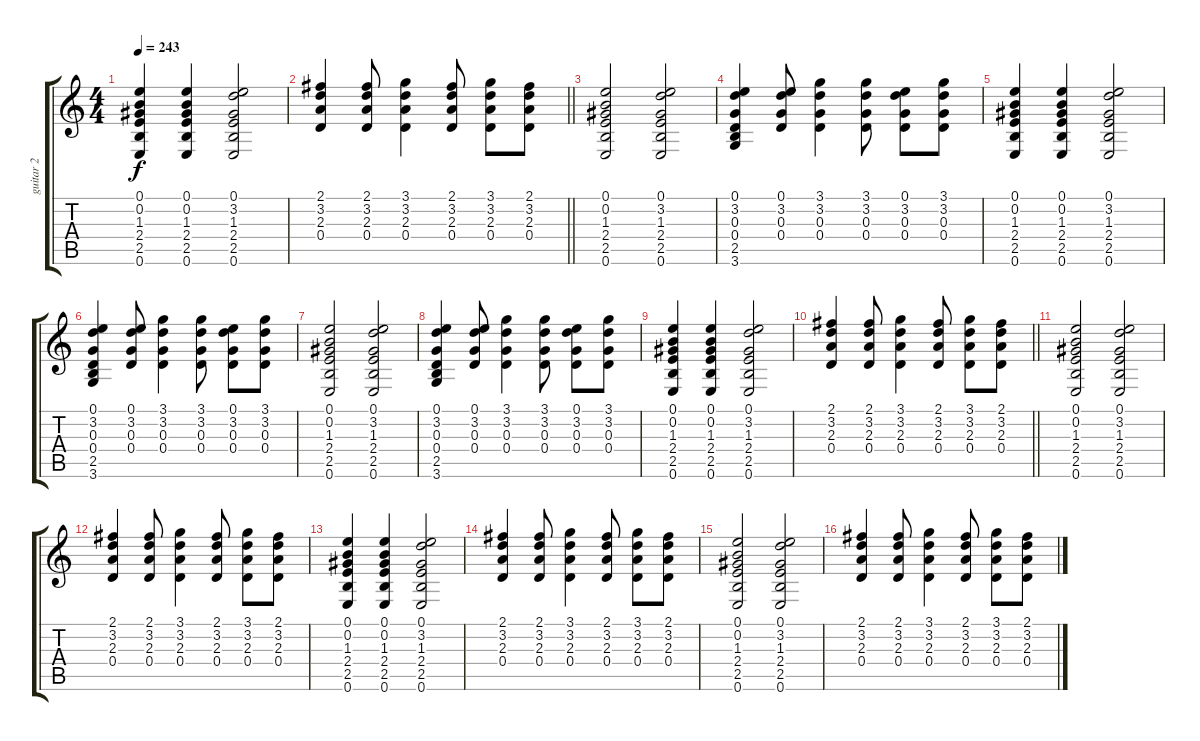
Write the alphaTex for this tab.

\track ("guitar 2" "guitar 2") {instrument electricguitarclean}
\staff {score tabs}
\tuning (E4 B3 G3 D3 A2 E2) {hide}
\ts (4 4)
\tempo 243
\clef g2
\ks c
(0.1 0.2 1.3 2.4 2.5 0.6).4{dy f} (0.1 0.2 1.3 2.4 2.5 0.6).4 (0.1 3.2 1.3 2.4 2.5 0.6).2 |
\barLineRight lightlight
(2.1 3.2 2.3 0.4).4 (2.1 3.2 2.3 0.4).8 (3.1 3.2 2.3 0.4).4 (2.1 3.2 2.3 0.4).8 (3.1 3.2 2.3 0.4).8 (2.1 3.2 2.3 0.4).8 |
(0.1 0.2 1.3 2.4 2.5 0.6).2 (0.1 3.2 1.3 2.4 2.5 0.6).2 |
(0.1 3.2 0.3 0.4 2.5 3.6).4 (0.1 3.2 0.3 0.4).8 (3.1 3.2 0.3 0.4).4 (3.1 3.2 0.3 0.4).8 (0.1 3.2 0.3 0.4).8 (3.1 3.2 0.3 0.4).8 |
(0.1 0.2 1.3 2.4 2.5 0.6).4 (0.1 0.2 1.3 2.4 2.5 0.6).4 (0.1 3.2 1.3 2.4 2.5 0.6).2 |
(0.1 3.2 0.3 0.4 2.5 3.6).4 (0.1 3.2 0.3 0.4).8 (3.1 3.2 0.3 0.4).4 (3.1 3.2 0.3 0.4).8 (0.1 3.2 0.3 0.4).8 (3.1 3.2 0.3 0.4).8 |
(0.1 0.2 1.3 2.4 2.5 0.6).2 (0.1 3.2 1.3 2.4 2.5 0.6).2 |
(0.1 3.2 0.3 0.4 2.5 3.6).4 (0.1 3.2 0.3 0.4).8 (3.1 3.2 0.3 0.4).4 (3.1 3.2 0.3 0.4).8 (0.1 3.2 0.3 0.4).8 (3.1 3.2 0.3 0.4).8 |
(0.1 0.2 1.3 2.4 2.5 0.6).4 (0.1 0.2 1.3 2.4 2.5 0.6).4 (0.1 3.2 1.3 2.4 2.5 0.6).2 |
\barLineRight lightlight
(2.1 3.2 2.3 0.4).4 (2.1 3.2 2.3 0.4).8 (3.1 3.2 2.3 0.4).4 (2.1 3.2 2.3 0.4).8 (3.1 3.2 2.3 0.4).8 (2.1 3.2 2.3 0.4).8 |
(0.1 0.2 1.3 2.4 2.5 0.6).2 (0.1 3.2 1.3 2.4 2.5 0.6).2 |
(2.1 3.2 2.3 0.4).4 (2.1 3.2 2.3 0.4).8 (3.1 3.2 2.3 0.4).4 (2.1 3.2 2.3 0.4).8 (3.1 3.2 2.3 0.4).8 (2.1 3.2 2.3 0.4).8 |
(0.1 0.2 1.3 2.4 2.5 0.6).4 (0.1 0.2 1.3 2.4 2.5 0.6).4 (0.1 3.2 1.3 2.4 2.5 0.6).2 |
(2.1 3.2 2.3 0.4).4 (2.1 3.2 2.3 0.4).8 (3.1 3.2 2.3 0.4).4 (2.1 3.2 2.3 0.4).8 (3.1 3.2 2.3 0.4).8 (2.1 3.2 2.3 0.4).8 |
(0.1 0.2 1.3 2.4 2.5 0.6).2 (0.1 3.2 1.3 2.4 2.5 0.6).2 |
(2.1 3.2 2.3 0.4).4 (2.1 3.2 2.3 0.4).8 (3.1 3.2 2.3 0.4).4 (2.1 3.2 2.3 0.4).8 (3.1 3.2 2.3 0.4).8 (2.1 3.2 2.3 0.4).8
